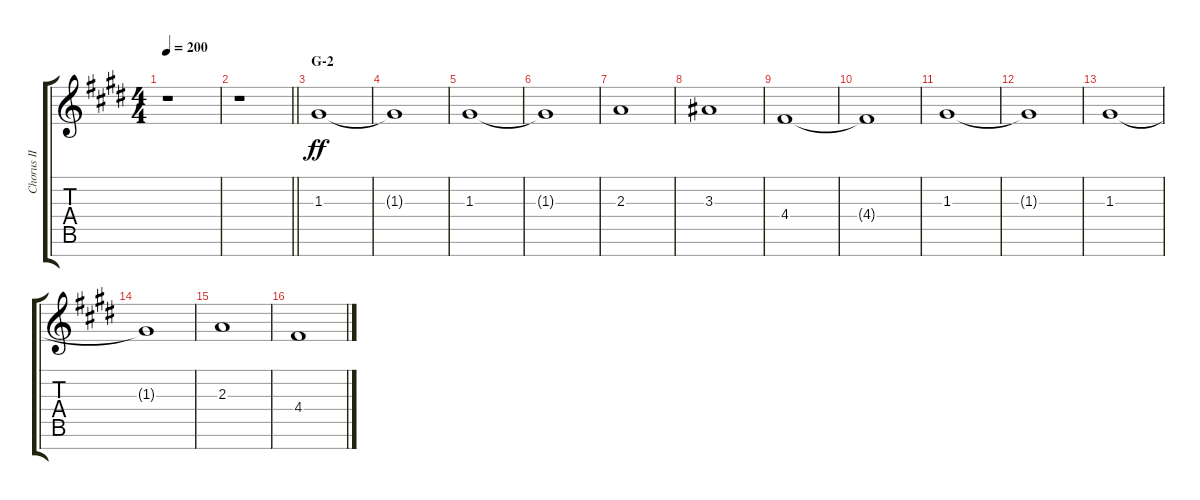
\track ("Chorus II" "Chorus II") {instrument voiceoohs}
\staff {score tabs}
\tuning (E5 B4 G4 D4 A3 E3 B2) {hide}
\ts (4 4)
\tempo 200
\clef g2
\ks e
r.1{dy ff} |
\barLineRight lightlight
r.1 |
\section ("" "G-2")
1.3.1 |
1.3{t}.1 |
1.3.1 |
1.3{t}.1 |
2.3.1 |
3.3.1 |
4.4.1 |
4.4{t}.1 |
1.3.1 |
1.3{t}.1 |
1.3.1 |
1.3{t}.1 |
2.3.1 |
4.4.1
